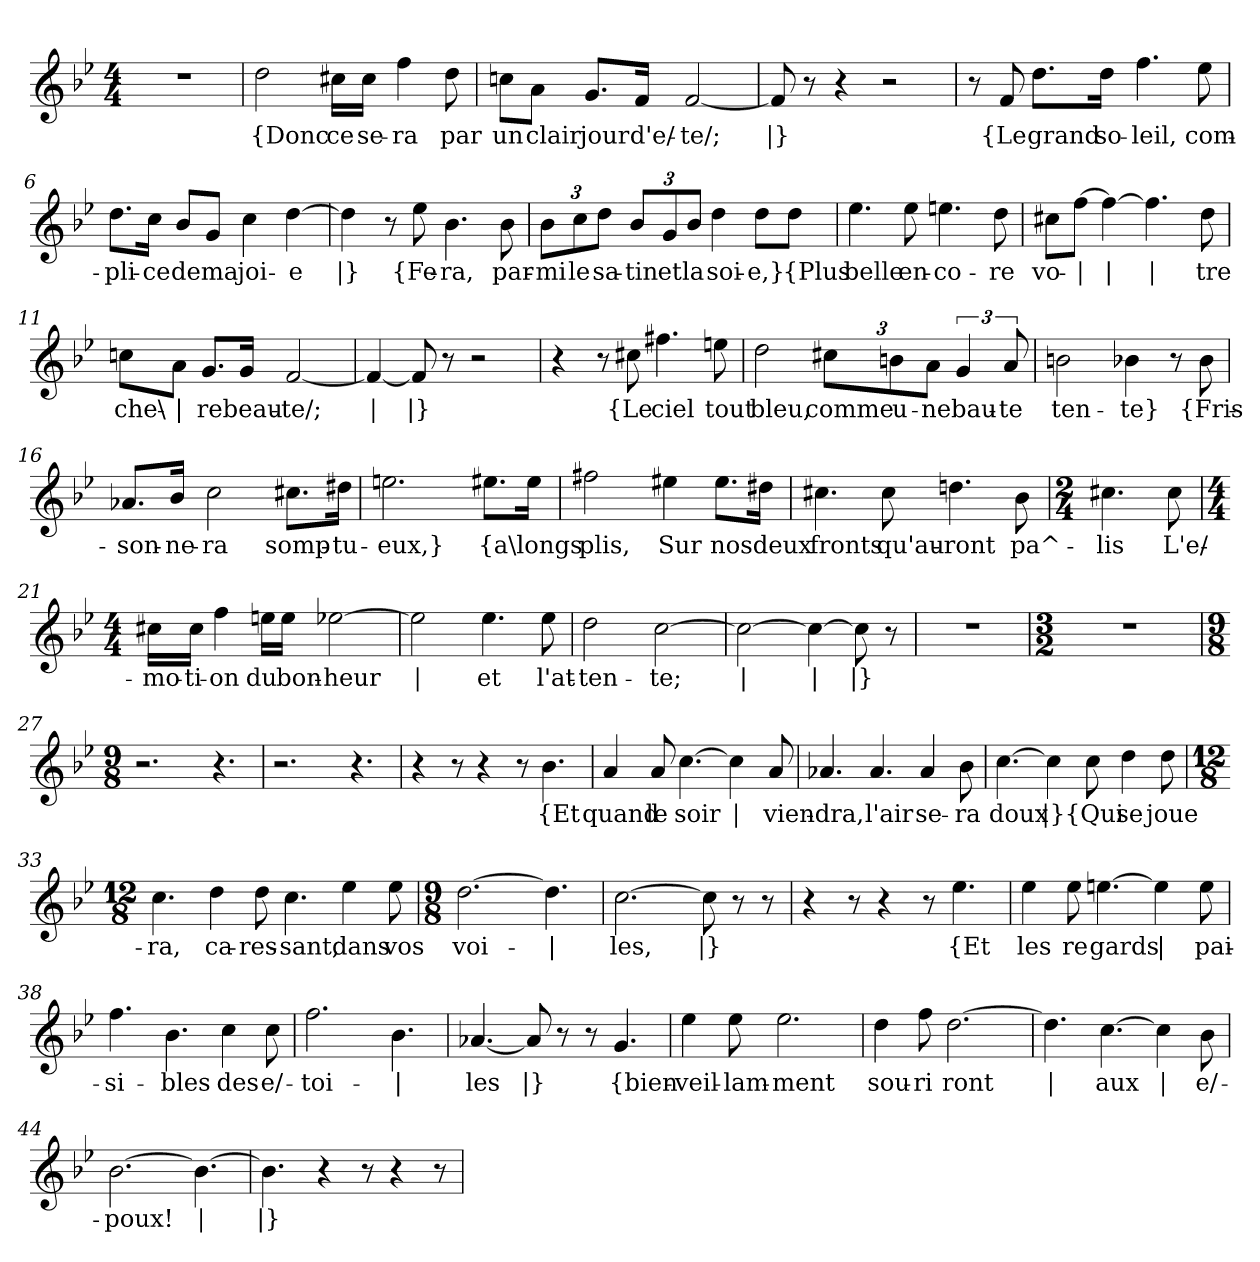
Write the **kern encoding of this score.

**kern	**text
*part1	*part1
*staff1	*staff1
*clefG2	*
*k[b-e-]	*
*M4/4	*
=1	=1
1r	.
=2	=2
!	!LO:LY:b
2dd\	{Donc
!	!LO:LY:b
16cc#X\LL	ce
!	!LO:LY:b
16cc#\JJ	se-
!	!LO:LY:b
4ff\	-ra
!	!LO:LY:b
8dd\	par
=3	=3
!	!LO:LY:b
8ccn\L	un
!	!LO:LY:b
8a\J	clair
!	!LO:LY:b
8.g/L	jour
!	!LO:LY:b
16f/Jk	d'e/-
!	!LO:LY:b
[2f/	-te/;
=4	=4
!	!LO:LY:b
8f/]	|}
8r	.
4r	.
2r	.
=5	=5
8r	.
!	!LO:LY:b
8f/	{Le
!	!LO:LY:b
8.dd\L	grand
!	!LO:LY:b
16dd\Jk	so-
!	!LO:LY:b
4.ff\	-leil,
!	!LO:LY:b
8ee-\	com-
!!LO:LB:g=z
=6	=6
!	!LO:LY:b
8.dd\L	-pli-
!	!LO:LY:b
16cc\Jk	-ce
!	!LO:LY:b
8b-/L	de
!	!LO:LY:b
8g/J	ma
!	!LO:LY:b
4cc\	joi-
!	!LO:LY:b
[4dd\	-e
=7	=7
!	!LO:LY:b
4dd\]	|}
8r	.
!	!LO:LY:b
8ee-\	{Fe-
!	!LO:LY:b
4.b-\	-ra,
!	!LO:LY:b
8b-\	par-
=8	=8
*Xbrackettup	*
!	!LO:LY:b
12b-\L	-mi
!	!LO:LY:b
12cc\	le
!	!LO:LY:b
12dd\J	sa-
!	!LO:LY:b
12b-/L	-tin
!	!LO:LY:b
12g/	et
!	!LO:LY:b
12b-/J	la
!	!LO:LY:b
4dd\	soi-
!	!LO:LY:b
8dd\L	-e,}
!	!LO:LY:b
8dd\J	{Plus
=9	=9
!	!LO:LY:b
4.ee-\	belle
!	!LO:LY:b
8ee-\	en-
!	!LO:LY:b
4.een\	-co-
!	!LO:LY:b
8dd\	-re
!!LO:LB:g=z
=10	=10
!	!LO:LY:b
8cc#X\L	vo-
!	!LO:LY:b
[8ff\J	|
!	!LO:LY:b
4ff\_	|
!	!LO:LY:b
4.ff\]	|
!	!LO:LY:b
8dd\	-tre
=11	=11
!	!LO:LY:b
8ccn\L	che\-
!	!LO:LY:b
8a\J	|
!	!LO:LY:b
8.g/L	-re
!	!LO:LY:b
16g/Jk	beau-
!	!LO:LY:b
[2f/	-te/;
=12	=12
!	!LO:LY:b
4f/_	|
!	!LO:LY:b
8f/]	|}
8r	.
2r	.
=13	=13
4r	.
8r	.
!	!LO:LY:b
8cc#X\	{Le
!	!LO:LY:b
4.ff#X\	ciel
!	!LO:LY:b
8een\	tout
=14	=14
!	!LO:LY:b
2dd\	bleu,
!	!LO:LY:b
12cc#X\L	comme
!	!LO:LY:b
12bn\	u-
!	!LO:LY:b
12a\J	-ne
*brackettup	*
!	!LO:LY:b
6g/	bau-
!	!LO:LY:b
12a/	te
!!LO:LB:g=z
=15	=15
!	!LO:LY:b
2bn\	ten-
!	!LO:LY:b
4b-X\	-te}
8r	.
!	!LO:LY:b
8b-\	{Fris-
=16	=16
!	!LO:LY:b
8.a-X/L	-son-
!	!LO:LY:b
16b-/Jk	-ne-
!	!LO:LY:b
2cc\	-ra
!	!LO:LY:b
8.cc#X\L	somp-
!	!LO:LY:b
16dd#X\Jk	-tu-
=17	=17
!	!LO:LY:b
2.een\	-eux,}
!	!LO:LY:b
8.ee#X\L	{a\
!	!LO:LY:b
16ee#\Jk	longs
=18	=18
!	!LO:LY:b
2ff#X\	plis,
!	!LO:LY:b
4ee#X\	Sur
!	!LO:LY:b
8.ee#\L	nos
!	!LO:LY:b
16dd#X\Jk	deux
!!LO:LB:g=z
=19	=19
!	!LO:LY:b
4.cc#X\	fronts
!	!LO:LY:b
8cc#\	qu'au-
!	!LO:LY:b
4.ddn\	-ront
!	!LO:LY:b
8b-\	pa^-
=20	=20
*M2/4	*
!	!LO:LY:b
4.cc#X\	-lis
!	!LO:LY:b
8cc#\	L'e/-
=21	=21
*M4/4	*
!	!LO:LY:b
16cc#X\LL	-mo-
!	!LO:LY:b
16cc#\JJ	-ti-
!	!LO:LY:b
4ff\	-on
!	!LO:LY:b
16een\LL	du
!	!LO:LY:b
16ee\JJ	bon-
!	!LO:LY:b
[2ee-X\	-heur
=22	=22
!	!LO:LY:b
2ee-\]	|
!	!LO:LY:b
4.ee-\	et
!	!LO:LY:b
8ee-\	l'at-
=23	=23
!	!LO:LY:b
2dd\	-ten-
!	!LO:LY:b
[2cc\	-te;
=24	=24
!	!LO:LY:b
2cc\_	|
!	!LO:LY:b
4cc\_	|
!	!LO:LY:b
8cc\]	|}
8r	.
!!LO:LB:g=z
=25	=25
1r	.
=26	=26
*M3/2	*
1.r	.
=27	=27
*M9/8	*
2.r	.
4.r	.
=28	=28
2.r	.
4.r	.
=29	=29
4r	.
8r	.
4r	.
8r	.
!	!LO:LY:b
4.b-\	{Et
=30	=30
!	!LO:LY:b
4a/	quand
!	!LO:LY:b
8a/	le
!	!LO:LY:b
[4.cc\	soir
!	!LO:LY:b
4cc\]	|
!	!LO:LY:b
8a/	vien-
=31	=31
!	!LO:LY:b
4.a-X/	-dra,
!	!LO:LY:b
4.a-/	l'air
!	!LO:LY:b
4a-/	se-
!	!LO:LY:b
8b-\	-ra
!!LO:LB:g=z
=32	=32
!	!LO:LY:b
[4.cc\	doux
!	!LO:LY:b
4cc\]	|}
!	!LO:LY:b
8cc\	{Qui
!	!LO:LY:b
4dd\	se
!	!LO:LY:b
8dd\	joue-
=33	=33
*M12/8	*
!	!LO:LY:b
4.cc\	-ra,
!	!LO:LY:b
4dd\	ca-
!	!LO:LY:b
8dd\	-res-
!	!LO:LY:b
4.cc\	-sant,
!	!LO:LY:b
4ee-\	dans
!	!LO:LY:b
8ee-\	vos
=34	=34
*M9/8	*
!	!LO:LY:b
[2.dd\	voi-
!	!LO:LY:b
4.dd\]	|
=35	=35
!	!LO:LY:b
[2.cc\	-les,
!	!LO:LY:b
8cc\]	|}
8r	.
8r	.
=36	=36
4r	.
8r	.
4r	.
8r	.
!	!LO:LY:b
4.ee-\	{Et
!!LO:LB:g=z
=37	=37
!	!LO:LY:b
4ee-\	les
!	!LO:LY:b
8ee-\	re
!	!LO:LY:b
[4.een\	gards
!	!LO:LY:b
4ee\]	|
!	!LO:LY:b
8ee\	pai-
=38	=38
!	!LO:LY:b
4.ff\	-si-
!	!LO:LY:b
4.b-\	-bles
!	!LO:LY:b
4cc\	des
!	!LO:LY:b
8cc\	e/-
=39	=39
!	!LO:LY:b
2.ff\	-toi-
!	!LO:LY:b
4.b-\	|
=40	=40
!	!LO:LY:b
[4.a-X/	-les
!	!LO:LY:b
8a-/]	|}
8r	.
8r	.
!	!LO:LY:b
4.g/	{bien-
=41	=41
!	!LO:LY:b
4ee-\	-veil-
!	!LO:LY:b
8ee-\	-lam-
!	!LO:LY:b
2.ee-\	-ment
=42	=42
!	!LO:LY:b
4dd\	sou-
!	!LO:LY:b
8ff\	-ri
!	!LO:LY:b
[2.dd\	-ront
!!LO:LB:g=z
=43	=43
!	!LO:LY:b
4.dd\]	|
!	!LO:LY:b
[4.cc\	aux
!	!LO:LY:b
4cc\]	|
!	!LO:LY:b
8b-\	e/-
=44	=44
!	!LO:LY:b
[2.b-\	-poux!
!	!LO:LY:b
4.b-\_	|
=45	=45
!	!LO:LY:b
4.b-\]	|}
4r	.
8r	.
4r	.
8r	.
=	=
*-	*-
